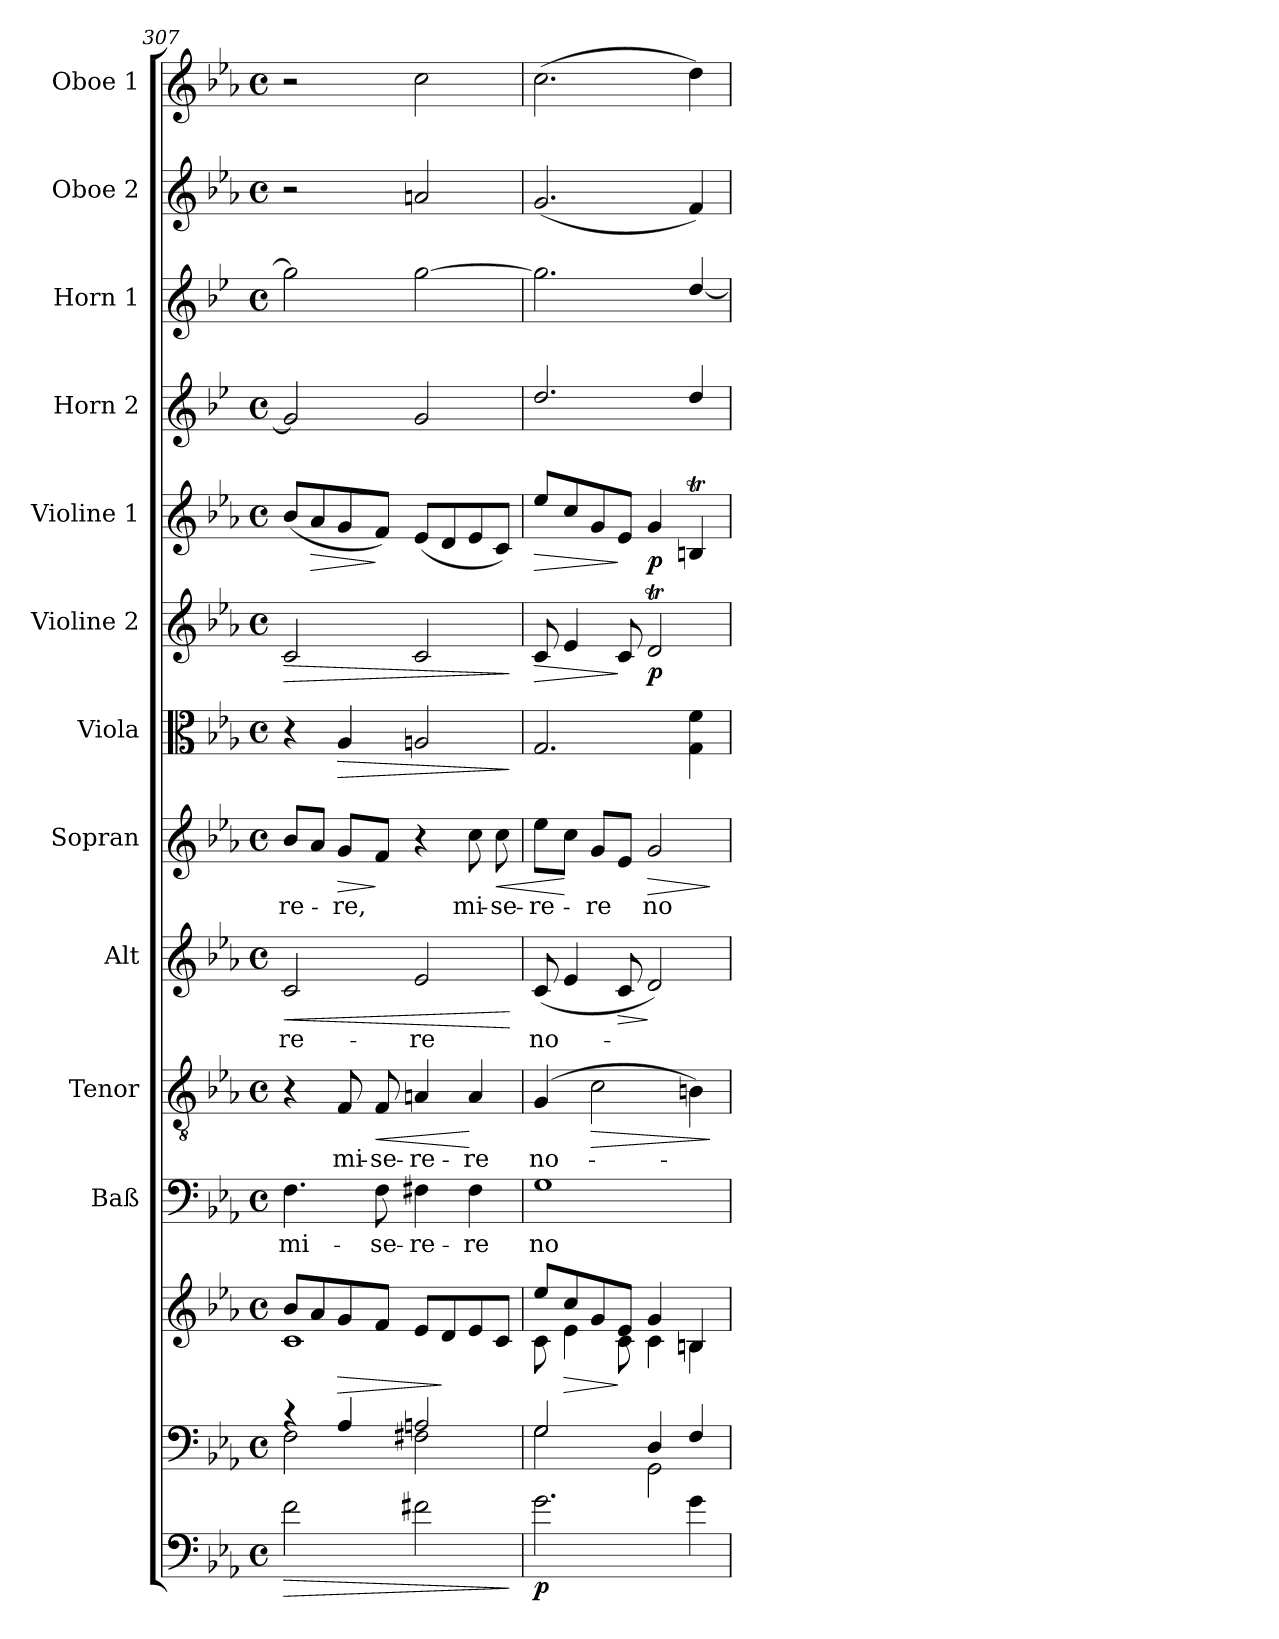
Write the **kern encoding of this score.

**kern	**dynam	**kern	**kern	**dynam	**kern	**text	**kern	**text	**dynam	**kern	**text	**dynam	**kern	**text	**dynam	**kern	**dynam	**kern	**dynam	**kern	**dynam	**kern	**kern	**kern	**kern
*part13	*part13	*part12	*part12	*part12	*part11	*part11	*part10	*part10	*part10	*part9	*part9	*part9	*part8	*part8	*part8	*part7	*part7	*part6	*part6	*part5	*part5	*part4	*part3	*part2	*part1
*staff14	*staff14	*staff13	*staff12	*staff12/13	*staff11	*staff11	*staff10	*staff10	*staff10	*staff9	*staff9	*staff9	*staff8	*staff8	*staff8	*staff7	*staff7	*staff6	*staff6	*staff5	*staff5	*staff4	*staff3	*staff2	*staff1
*	*	*	*	*	*I"Baß	*	*I"Tenor	*	*	*I"Alt	*	*	*I"Sopran	*	*	*I"Viola	*	*I"Violine 2	*	*I"Violine 1	*	*I"Horn 2	*I"Horn 1	*I"Oboe 2	*I"Oboe 1
*	*	*	*	*	*I'Baß	*	*I'Ten	*	*	*I'Alt	*	*	*I'Sop	*	*	*I'Vla.	*	*I'Vln. 2	*	*I'Vln. 1	*	*I'Hrn. 2	*I'Hrn. 1	*I'Ob. 2	*I'Ob. 1
*clefF4	*	*clefF4	*clefG2	*	*clefF4	*	*clefGv2	*	*	*clefG2	*	*	*clefG2	*	*	*clefC3	*	*clefG2	*	*clefG2	*	*clefG2	*clefG2	*clefG2	*clefG2
*ITrd7c12	*	*	*	*	*	*	*	*	*	*	*	*	*	*	*	*	*	*	*	*	*	*ITrd4c7	*ITrd4c7	*	*
*k[b-e-a-]	*	*k[b-e-a-]	*k[b-e-a-]	*	*k[b-e-a-]	*	*k[b-e-a-]	*	*	*k[b-e-a-]	*	*	*k[b-e-a-]	*	*	*k[b-e-a-]	*	*k[b-e-a-]	*	*k[b-e-a-]	*	*k[b-e-a-]	*k[b-e-a-]	*k[b-e-a-]	*k[b-e-a-]
*E-:	*	*E-:	*E-:	*	*E-:	*	*E-:	*	*	*E-:	*	*	*E-:	*	*	*E-:	*	*E-:	*	*E-:	*	*E-:	*E-:	*E-:	*E-:
*M4/4	*	*M4/4	*M4/4	*	*M4/4	*	*M4/4	*	*	*M4/4	*	*	*M4/4	*	*	*M4/4	*	*M4/4	*	*M4/4	*	*M4/4	*M4/4	*M4/4	*M4/4
*met(c)	*	*met(c)	*met(c)	*	*met(c)	*	*met(c)	*	*	*met(c)	*	*	*met(c)	*	*	*met(c)	*	*met(c)	*	*met(c)	*	*met(c)	*met(c)	*met(c)	*met(c)
=307	=307	=307	=307	=307	=307	=307	=307	=307	=307	=307	=307	=307	=307	=307	=307	=307	=307	=307	=307	=307	=307	=307	=307	=307	=307
!	!LO:HP:b	!	!	!	!	!LO:LY:b	!	!	!	!	!LO:LY:b	!LO:HP:b	!	!LO:LY:b	!	!	!	!	!LO:HP:b	!	!	!	!	!	!
*	*	*^	*^	*	*	*	*	*	*	*	*	*	*	*	*	*	*	*	*	*	*	*	*	*	*
2F\	>	4rc	2F\	8b-/L	1c	.	4.F\	mi-	4r	.	.	2c/	-re-	<	8b-/L	-re-	.	4r	.	2c/	>	(<8b-/L	.	2c/]	2cc\]	2r	2r
!	!	!	!	!	!	!	!	!	!	!	!	!	!	!	!	!	!	!	!	!	!	!	!LO:HP:b	!	!	!	!
.	.	.	.	8a-/	.	.	.	.	.	.	.	.	.	.	8a-/J	.	.	.	.	.	.	8a-/	>	.	.	.	.
!	!	!	!	!	!	!LO:HP:b	!	!	!	!LO:LY:b	!	!	!	!	!	!LO:LY:b	!LO:HP:b	!	!LO:HP:b	!	!	!	!	!	!	!	!
.	.	4A-/	.	8g/	.	>	.	.	8F/	mi-	.	.	.	.	8g/L	-re,	>	4A-/	>	.	.	8g/	.	.	.	.	.
!	!	!	!	!	!	!	!	!LO:LY:b	!	!LO:LY:b	!LO:HP:b	!	!	!	!	!	!	!	!	!	!	!	!	!	!	!	!
.	.	.	.	8f/J	.	.	8F\	-se-	8F/	-se-	<	.	.	.	8f/J	.	]	.	.	.	.	8f/J)	]	.	.	.	.
!	!	!	!	!	!	!	!	!LO:LY:b	!	!LO:LY:b	!	!	!LO:LY:b	!	!	!	!	!	!	!	!	!	!	!	!	!	!
2F#X\	.	2An/	2F#X\	8e-/L	.	.	4F#X\	-re-	4An/	-re-	.	2e-/	-re	.	4r	.	.	2An/	.	2c/	.	(<8e-/L	.	2c/	[2cc\	2an/	2cc\
.	.	.	.	8d/	.	]	.	.	.	.	.	.	.	.	.	.	.	.	.	.	.	8d/	.	.	.	.	.
!	!	!	!	!	!	!	!	!LO:LY:b	!	!LO:LY:b	!	!	!	!	!	!LO:LY:b	!	!	!	!	!	!	!	!	!	!	!
.	.	.	.	8e-/	.	.	4F#\	-re	4A/	-re	[	.	.	.	8cc\	mi-	.	.	.	.	.	8e-/	.	.	.	.	.
!	!	!	!	!	!	!	!	!	!	!	!	!	!	!	!	!LO:LY:b	!LO:HP:b	!	!	!	!	!	!	!	!	!	!
.	.	.	.	8c/J	.	.	.	.	.	.	.	.	.	.	8cc\	-se-	<	.	.	.	.	8c/J)	.	.	.	.	.
*	*	*v	*v	*	*	*	*	*	*	*	*	*	*	*	*	*	*	*	*	*	*	*	*	*	*	*	*
*	*	*	*v	*v	*	*	*	*	*	*	*	*	*	*	*	*	*	*	*	*	*	*	*	*	*	*
.	]	.	.	.	.	.	.	.	.	.	.	[	.	.	.	.	]	.	]	.	.	.	.	.	.
=308	=308	=308	=308	=308	=308	=308	=308	=308	=308	=308	=308	=308	=308	=308	=308	=308	=308	=308	=308	=308	=308	=308	=308	=308	=308
*	*	*^	*^	*	*	*	*	*	*	*	*	*	*	*	*	*	*	*	*	*	*	*	*	*	*
!	!LO:DY:b	!	!	!	!	!	!	!LO:LY:b	!	!LO:LY:b	!	!	!LO:LY:b	!	!	!LO:LY:b	!	!	!	!	!LO:HP:b	!	!LO:HP:b	!	!	!	!
2.G\	p	2G/	2G\	8ee-/L	8c\	.	1G	no-	(4G/	no-	.	(<8c/	no-	.	8ee-\L	-re-	.	2.G/	.	8c/	>	8ee-/L	>	2.g/	2.cc\]	(<2.g/	(>2.cc\
!	!	!	!	!	!	!LO:HP:b	!	!	!	!	!	!	!	!	!	!	!	!	!	!	!	!	!	!	!	!	!
.	.	.	.	8cc/	4e-\	>	.	.	.	.	.	4e-/	.	.	8cc\J	.	[	.	.	4e-/	.	8cc/	.	.	.	.	.
!	!	!	!	!	!	!	!	!	!	!	!LO:HP:b	!	!	!	!	!LO:LY:b	!	!	!	!	!	!	!	!	!	!	!
.	.	.	.	8g/	.	.	.	.	2c\	.	>	.	.	.	8g/L	-re	.	.	.	.	.	8g/	.	.	.	.	.
!	!	!	!	!	!	!	!	!	!	!	!	!	!	!LO:HP:b	!	!	!	!	!	!	!	!	!	!	!	!	!
.	.	.	.	8e-/J	8c\	]	.	.	.	.	.	8c/	.	>	8e-/J	.	.	.	.	8c/	]	8e-/J	]	.	.	.	.
!	!	!	!	!	!	!	!	!	!	!	!	!	!	!	!	!LO:LY:b	!LO:HP:b	!	!	!	!LO:DY:b	!	!LO:DY:b	!	!	!	!
.	.	4D/	2GG\	4g/	4c\	.	.	.	.	.	.	2d/)	.	]	2g/	no-	>	.	.	2dt/	p	4g/	p	.	.	.	.
4G\	.	4F/	.	4Bn/	4Bn\	.	.	.	4Bn\)	.	.	.	.	.	.	.	.	4G\ 4f\	.	.	.	4Bnt/	.	4g/	[4g/	4f/)	4dd\)
*	*	*v	*v	*	*	*	*	*	*	*	*	*	*	*	*	*	*	*	*	*	*	*	*	*	*	*	*
*	*	*	*v	*v	*	*	*	*	*	*	*	*	*	*	*	*	*	*	*	*	*	*	*	*	*	*
.	.	.	.	.	.	.	.	.	]	.	.	.	.	.	]	.	.	.	.	.	.	.	.	.	.
=	=	=	=	=	=	=	=	=	=	=	=	=	=	=	=	=	=	=	=	=	=	=	=	=	=
*-	*-	*-	*-	*-	*-	*-	*-	*-	*-	*-	*-	*-	*-	*-	*-	*-	*-	*-	*-	*-	*-	*-	*-	*-	*-
